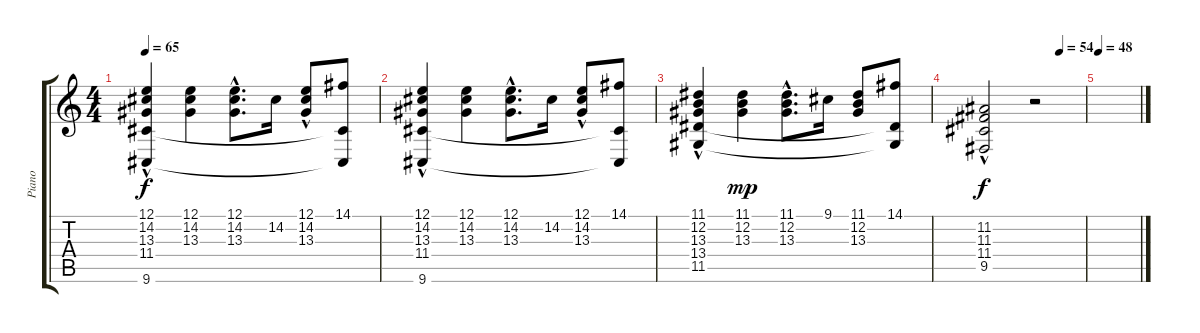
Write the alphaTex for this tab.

\track ("Piano" "Piano") {instrument acousticgrandpiano}
\staff {score tabs}
\tuning (E4 B3 G3 D3 A2 E2) {hide}
\ts (4 4)
\tempo 65
\clef g2
\ks c
(12.1 14.2 13.3 11.4 9.6{hac}).4{dy f} (12.1 14.2 13.3).4 (12.1{hac} 14.2{hac} 13.3{hac}).8{d} 14.2.16 (12.1 14.2{hac} 13.3{hac}).8 (14.1 11.4{t} 9.6{t}).8 |
(12.1{hac} 14.2{hac} 13.3{hac} 11.4{hac} 9.6{hac}).4 (12.1 14.2 13.3).4 (12.1{hac} 14.2{hac} 13.3).8{d} 14.2.16 (12.1 14.2{hac} 13.3{hac}).8 (14.1 11.4{t} 9.6{t}).8 |
(11.1{hac} 12.2{hac} 13.3{hac} 13.4{hac} 11.5{hac}).4 (11.1 12.2 13.3).4{dy mp} (11.1{hac} 12.2{hac} 13.3{hac}).8{d} 9.1.16 (11.1 12.2 13.3).8 (14.1 13.4{t} 11.5{t}).8 |
\tempo (54 0.75)
(11.2{hac} 11.3{hac} 11.4{hac} 9.5{hac}).2{dy f} r.2 |
\tempo 48
